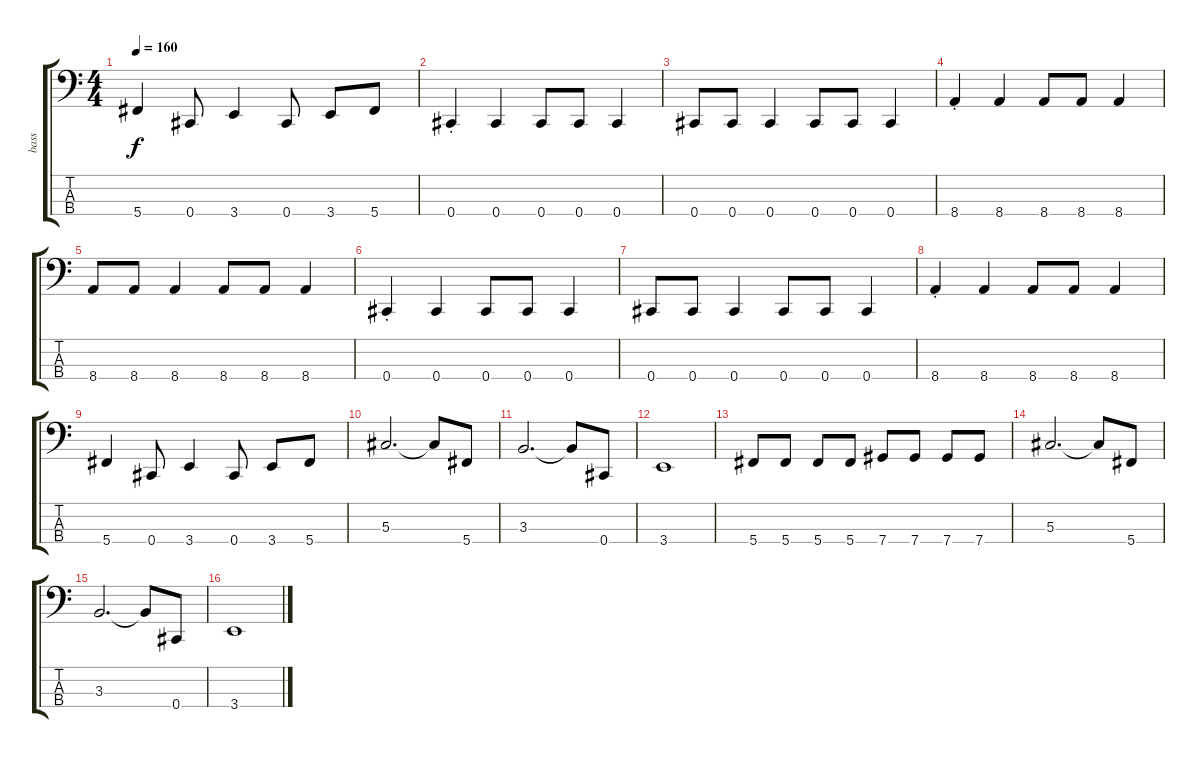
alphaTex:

\track ("bass" "bass") {instrument electricbassfinger}
\staff {score tabs}
\tuning (Gb2 Db2 Ab1 Db1) {hide}
\ts (4 4)
\tempo 160
\clef f4
\ks c
5.4.4{dy f} 0.4.8 3.4.4 0.4.8 3.4.8 5.4.8 |
0.4{st}.4 0.4.4 0.4.8 0.4.8 0.4.4 |
0.4.8 0.4.8 0.4.4 0.4.8 0.4.8 0.4.4 |
8.4{st}.4 8.4.4 8.4.8 8.4.8 8.4.4 |
8.4.8 8.4.8 8.4.4 8.4.8 8.4.8 8.4.4 |
0.4{st}.4 0.4.4 0.4.8 0.4.8 0.4.4 |
0.4.8 0.4.8 0.4.4 0.4.8 0.4.8 0.4.4 |
8.4{st}.4 8.4.4 8.4.8 8.4.8 8.4.4 |
5.4.4 0.4.8 3.4.4 0.4.8 3.4.8 5.4.8 |
5.3.2{d} 5.3{t}.8 5.4.8 |
3.3.2{d} 3.3{t}.8 0.4.8 |
3.4.1 |
5.4.8 5.4.8 5.4.8 5.4.8 7.4.8 7.4.8 7.4.8 7.4.8 |
5.3.2{d} 5.3{t}.8 5.4.8 |
3.3.2{d} 3.3{t}.8 0.4.8 |
3.4.1
